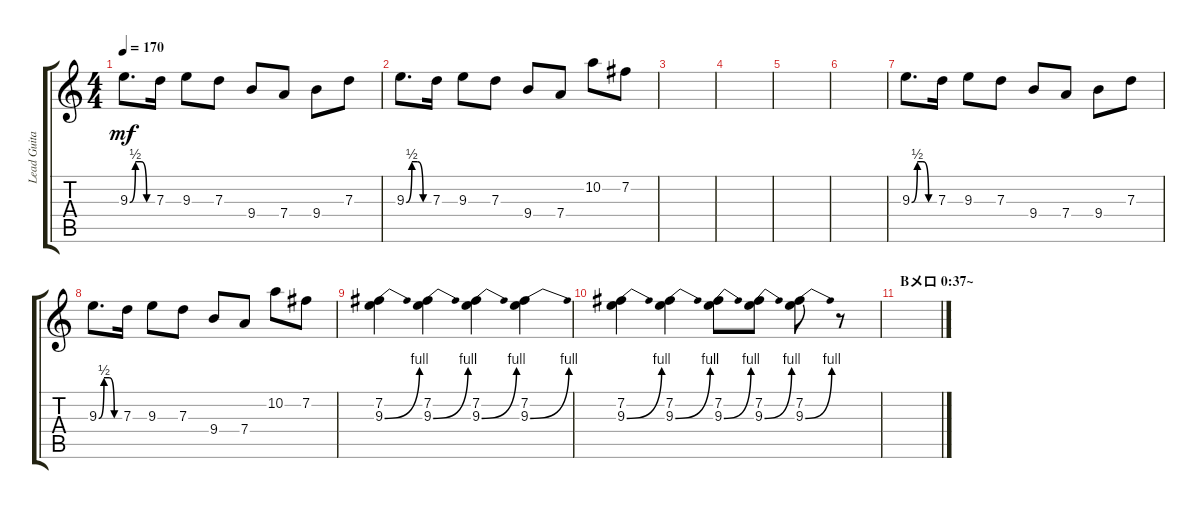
\track ("Lead Guitar2" "Lead Guita") {instrument overdrivenguitar}
\staff {score tabs}
\tuning (E4 B3 G3 D3 A2 E2) {hide}
\ts (4 4)
\tempo 170
\clef g2
\ks c
9.3{be (custom 0 0 15 2 30 2 45 0 60 0)}.8{d dy mf} 7.3.16 9.3.8 7.3.8 9.4.8 7.4.8 9.4.8 7.3.8 |
9.3{be (custom 0 0 15 2 30 2 45 0 60 0)}.8{d} 7.3.16 9.3.8 7.3.8 9.4.8 7.4.8 10.2.8 7.2.8 |
|
|
|
|
9.3{be (custom 0 0 15 2 30 2 45 0 60 0)}.8{d} 7.3.16 9.3.8 7.3.8 9.4.8 7.4.8 9.4.8 7.3.8 |
9.3{be (custom 0 0 15 2 30 2 45 0 60 0)}.8{d} 7.3.16 9.3.8 7.3.8 9.4.8 7.4.8 10.2.8 7.2.8 |
(7.2 9.3{be (bend 0 0 60 4)}).4 (7.2 9.3{be (bend 0 0 60 4)}).4 (7.2 9.3{be (bend 0 0 60 4)}).4 (7.2 9.3{be (bend 0 0 60 4)}).4 |
(7.2 9.3{be (bend 0 0 60 4)}).4 (7.2 9.3{be (bend 0 0 60 4)}).4 (7.2 9.3{be (bend 0 0 60 4)}).8 (7.2 9.3{be (bend 0 0 60 4)}).8 (7.2 9.3{be (bend 0 0 60 4)}).8 r.8 |
\section ("" "Bメロ 0:37~")
